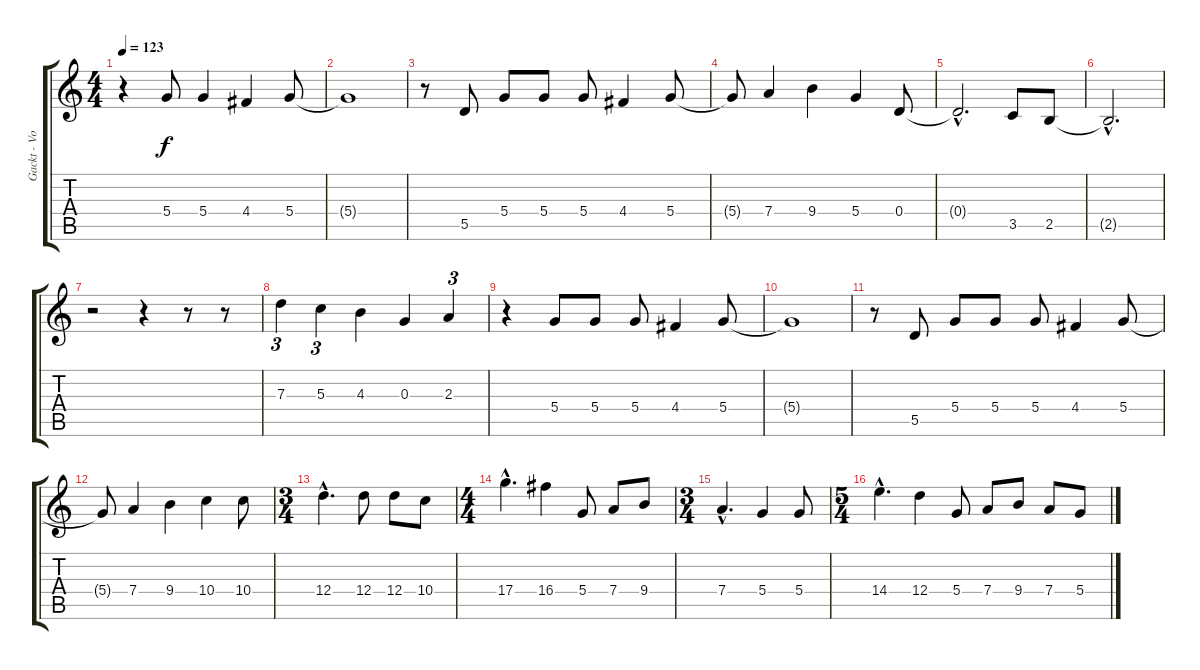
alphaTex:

\track ("Gackt - Vocal" "Gackt - Vo") {instrument flute}
\staff {score tabs}
\tuning (E5 B4 G4 D4 A3 E3) {hide}
\ts (4 4)
\tempo 123
\clef g2
\ks c
r.4{dy f} 5.4.8 5.4.4 4.4.4 5.4.8 |
5.4{t}.1 |
r.8 5.5.8 5.4.8 5.4.8 5.4.8 4.4.4 5.4.8 |
5.4{t}.8 7.4.4 9.4.4 5.4.4 0.4.8 |
0.4{hac t}.2{d} 3.5.8 2.5.8 |
2.5{hac t}.2{d} |
r.2 r.4 r.8 r.8 |
7.3.4{tu (3 2)} 5.3.4{tu (3 2)} 4.3.4 0.3.4 2.3.4{tu (3 2)} |
r.4 5.4.8 5.4.8 5.4.8 4.4.4 5.4.8 |
5.4{t}.1 |
r.8 5.5.8 5.4.8 5.4.8 5.4.8 4.4.4 5.4.8 |
5.4{t}.8 7.4.4 9.4.4 10.4.4 10.4.8 |
\ts (3 4)
12.4{hac}.4{d} 12.4.8 12.4.8 10.4.8 |
\ts (4 4)
17.4{hac}.4{d} 16.4.4 5.4.8 7.4.8 9.4.8 |
\ts (3 4)
7.4{hac}.4{d} 5.4.4 5.4.8 |
\ts (5 4)
14.4{hac}.4{d} 12.4.4 5.4.8 7.4.8 9.4.8 7.4.8 5.4.8
